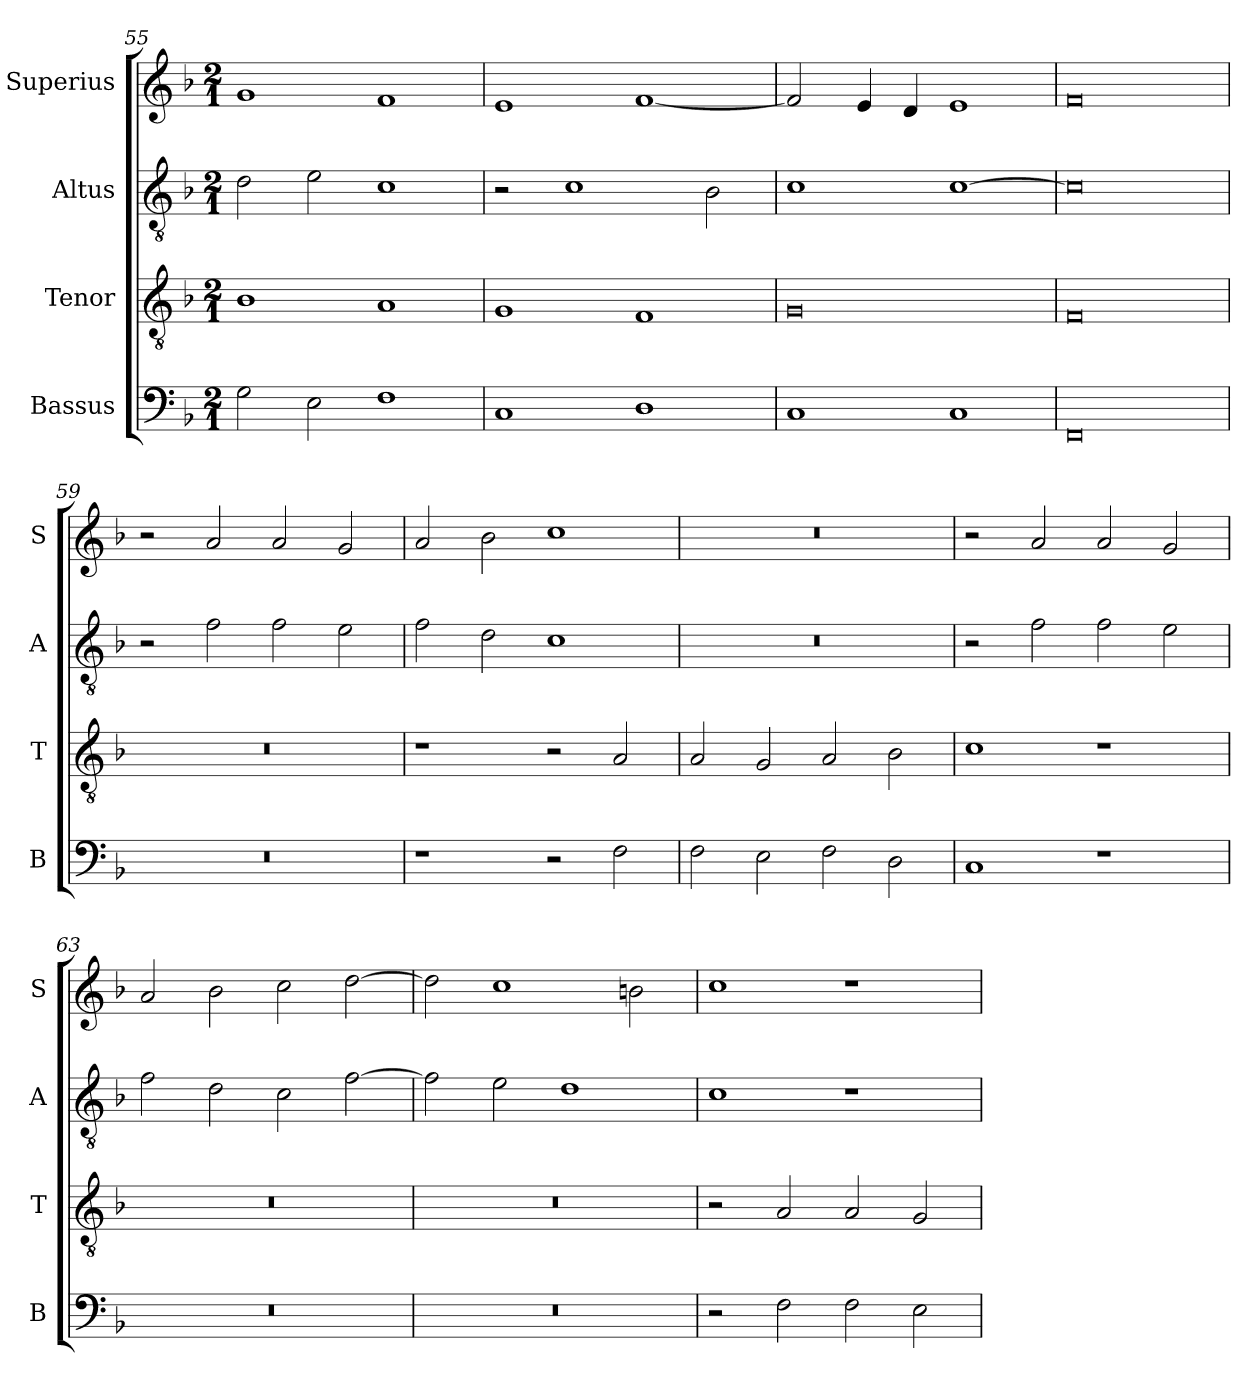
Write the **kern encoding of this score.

**kern	**kern	**kern	**kern
*part4	*part3	*part2	*part1
*staff4	*staff3	*staff2	*staff1
*I"Bassus	*I"Tenor	*I"Altus	*I"Superius
*I'B	*I'T	*I'A	*I'S
*clefF4	*clefGv2	*clefGv2	*clefG2
*k[b-]	*k[b-]	*k[b-]	*k[b-]
*F:	*F:	*F:	*F:
*M2/1	*M2/1	*M2/1	*M2/1
=55	=55	=55	=55
2G	1B-	2d	1g
2E	.	2e	.
1F	1A	1c	1f
=56	=56	=56	=56
1C	1G	2r	1e
.	.	1c	.
1D	1F	.	[1f
.	.	2B-	.
=57	=57	=57	=57
1C	0G	1c	2f]
.	.	.	4e
.	.	.	4d
1C	.	[1c	1e
=58	=58	=58	=58
0FF	0F	0c]	0f
=59	=59	=59	=59
0r	0r	2r	2r
.	.	2f	2a
.	.	2f	2a
.	.	2e	2g
=60	=60	=60	=60
1r	1r	2f	2a
.	.	2d	2b-
2r	2r	1c	1cc
2F	2A	.	.
=61	=61	=61	=61
2F	2A	0r	0r
2E	2G	.	.
2F	2A	.	.
2D	2B-	.	.
=62	=62	=62	=62
1C	1c	2r	2r
.	.	2f	2a
1r	1r	2f	2a
.	.	2e	2g
=63	=63	=63	=63
0r	0r	2f	2a
.	.	2d	2b-
.	.	2c	2cc
.	.	[2f	[2dd
=64	=64	=64	=64
0r	0r	2f]	2dd]
.	.	2e	1cc
.	.	1d	.
.	.	.	2bn
=65	=65	=65	=65
2r	2r	1c	1cc
2F	2A	.	.
2F	2A	1r	1r
2E	2G	.	.
=	=	=	=
*-	*-	*-	*-
